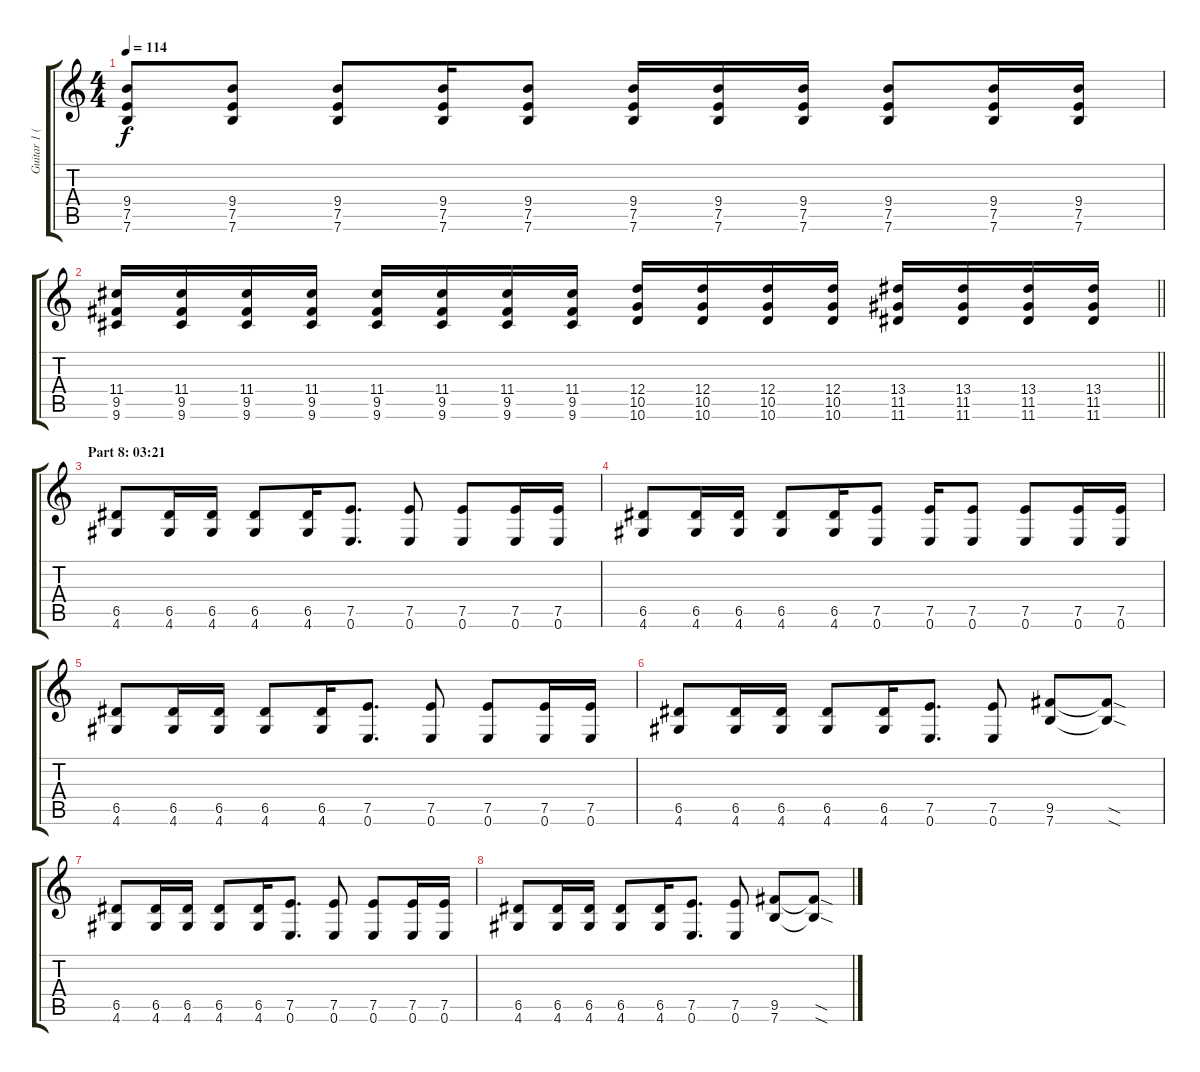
\track ("Guitar 1 (Distortion)" "Guitar 1 (") {instrument distortionguitar}
\staff {score tabs}
\tuning (E4 B3 G3 D3 A2 E2) {hide}
\ts (4 4)
\tempo 114
\clef g2
\ks c
(9.4 7.5 7.6).8{dy f} (9.4 7.5 7.6).8 (9.4 7.5 7.6).8 (9.4 7.5 7.6).16 (9.4 7.5 7.6).8 (9.4 7.5 7.6).16 (9.4 7.5 7.6).16 (9.4 7.5 7.6).16 (9.4 7.5 7.6).8 (9.4 7.5 7.6).16 (9.4 7.5 7.6).16 |
\barLineRight lightlight
(11.4 9.5 9.6).16 (11.4 9.5 9.6).16 (11.4 9.5 9.6).16 (11.4 9.5 9.6).16 (11.4 9.5 9.6).16 (11.4 9.5 9.6).16 (11.4 9.5 9.6).16 (11.4 9.5 9.6).16 (12.4 10.5 10.6).16 (12.4 10.5 10.6).16 (12.4 10.5 10.6).16 (12.4 10.5 10.6).16 (13.4 11.5 11.6).16 (13.4 11.5 11.6).16 (13.4 11.5 11.6).16 (13.4 11.5 11.6).16 |
\section ("" "Part 8: 03:21")
(6.5 4.6).8 (6.5 4.6).16 (6.5 4.6).16 (6.5 4.6).8 (6.5 4.6).16 (7.5 0.6).8{d} (7.5 0.6).8 (7.5 0.6).8 (7.5 0.6).16 (7.5 0.6).16 |
(6.5 4.6).8 (6.5 4.6).16 (6.5 4.6).16 (6.5 4.6).8 (6.5 4.6).16 (7.5 0.6).8 (7.5 0.6).16 (7.5 0.6).8 (7.5 0.6).8 (7.5 0.6).16 (7.5 0.6).16 |
(6.5 4.6).8 (6.5 4.6).16 (6.5 4.6).16 (6.5 4.6).8 (6.5 4.6).16 (7.5 0.6).8{d} (7.5 0.6).8 (7.5 0.6).8 (7.5 0.6).16 (7.5 0.6).16 |
(6.5 4.6).8 (6.5 4.6).16 (6.5 4.6).16 (6.5 4.6).8 (6.5 4.6).16 (7.5 0.6).8{d} (7.5 0.6).8 (9.5 7.6).8 (9.5{sod t} 7.6{sod t}).8 |
(6.5 4.6).8 (6.5 4.6).16 (6.5 4.6).16 (6.5 4.6).8 (6.5 4.6).16 (7.5 0.6).8{d} (7.5 0.6).8 (7.5 0.6).8 (7.5 0.6).16 (7.5 0.6).16 |
(6.5 4.6).8 (6.5 4.6).16 (6.5 4.6).16 (6.5 4.6).8 (6.5 4.6).16 (7.5 0.6).8{d} (7.5 0.6).8 (9.5 7.6).8 (9.5{sod t} 7.6{sod t}).8
